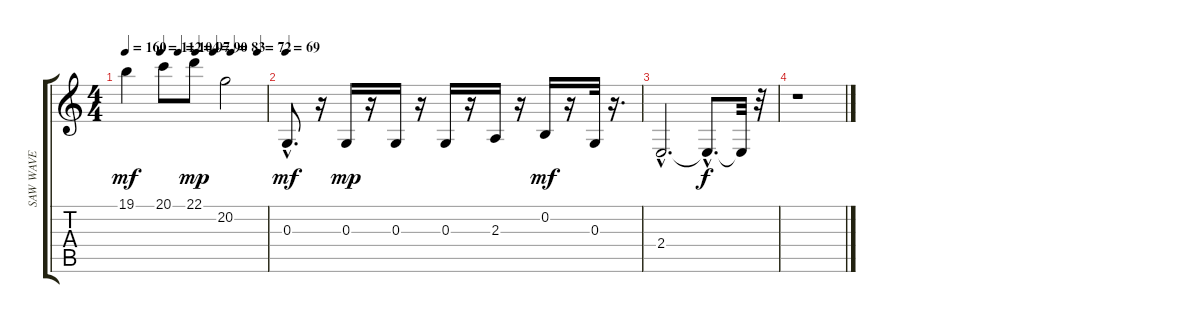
\track ("SAW WAVE" "SAW WAVE") {instrument vibraphone}
\staff {score tabs}
\tuning (E4 B3 G3 D3 A2 E2) {hide}
\ts (4 4)
\tempo 160
\tempo (112 0.25)
\tempo (104 0.375)
\tempo (97 0.5)
\tempo (90 0.625)
\tempo (83 0.75)
\tempo (72 0.9375)
\clef g2
\ks c
19.1.4{dy mf} 20.1.8 22.1.8{dy mp} 20.2.2 |
\tempo 69
0.3{hac}.8{d dy mf} r.16 0.3.16{dy mp} r.16 0.3.16 r.16 0.3.16 r.16 2.3.16 r.16 0.2.16{dy mf} r.16 0.3.32 r.16{d} |
2.4{hac}.2{d} 2.4{hac t}.8{d dy f} 2.4{t}.32 r.32 |
r.1
